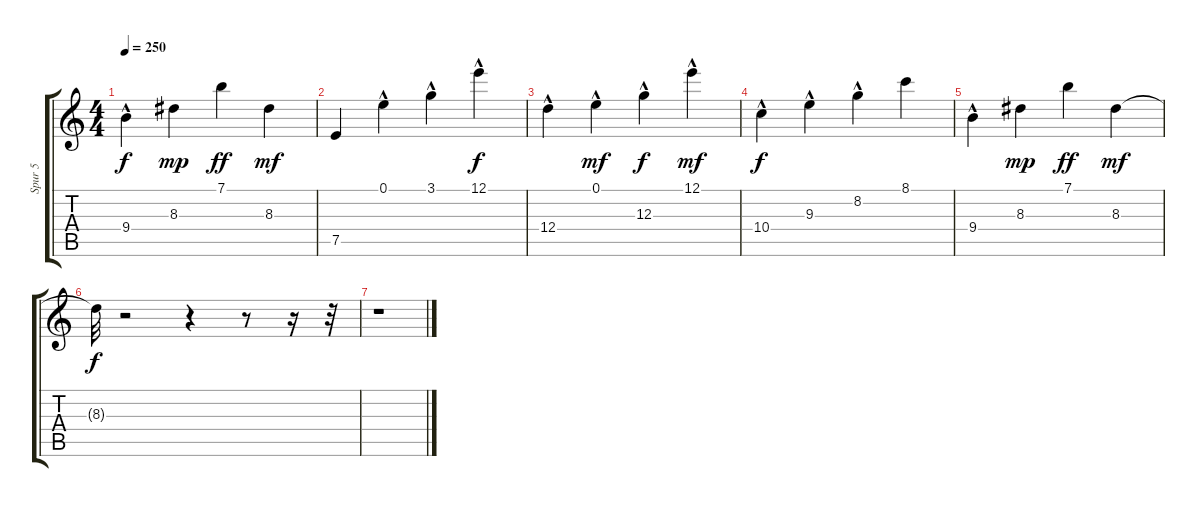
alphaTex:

\track ("Spur 5" "Spur 5") {instrument electricguitarclean}
\staff {score tabs}
\tuning (E4 B3 G3 D3 A2 E2) {hide}
\ts (4 4)
\tempo 250
\clef g2
\ks c
9.4{hac}.4{dy f} 8.3.4{dy mp} 7.1.4{dy ff} 8.3.4{dy mf} |
7.5.4 0.1{hac}.4 3.1{hac}.4 12.1{hac}.4{dy f} |
12.4{hac}.4 0.1{hac}.4{dy mf} 12.3{hac}.4{dy f} 12.1{hac}.4{dy mf} |
10.4{hac}.4{dy f} 9.3{hac}.4 8.2{hac}.4 8.1.4 |
9.4{hac}.4 8.3.4{dy mp} 7.1.4{dy ff} 8.3.4{dy mf} |
8.3{t}.32{dy f} r.2 r.4 r.8 r.16 r.32 |
r.1
